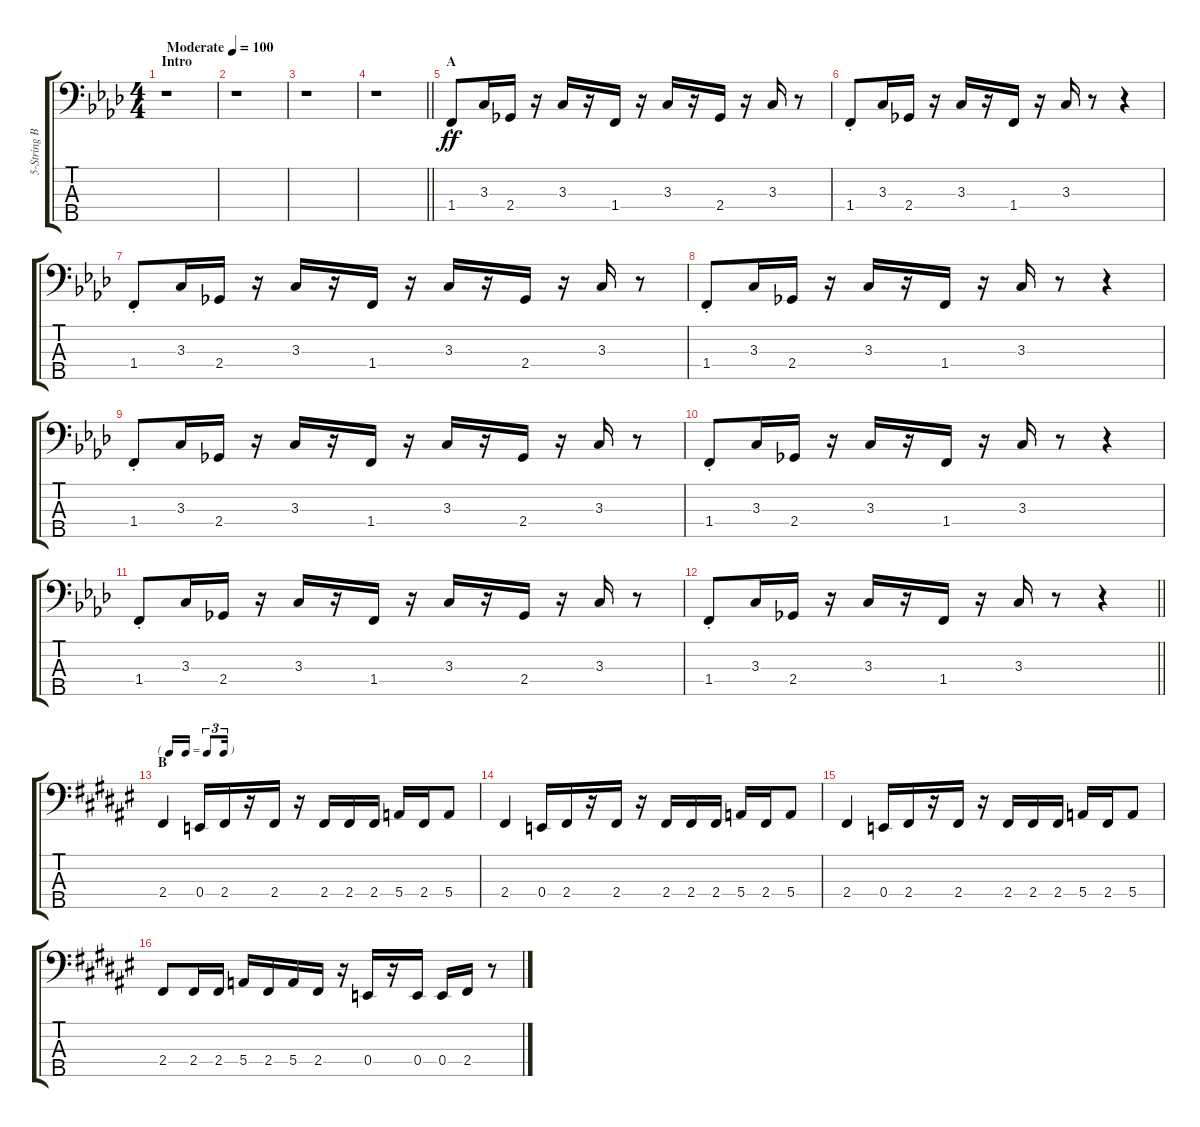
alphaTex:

\track ("5-String Bass" "5-String B") {instrument electricbassfinger}
\staff {score tabs}
\tuning (G2 D2 A1 E1 B0) {hide}
\ts (4 4)
\section ("" "Intro")
\tempo (100 "Moderate")
\clef f4
\ks fminor
r.1{dy ff instrument electricbassfinger} |
r.1 |
r.1 |
\barLineRight lightlight
r.1 |
\section ("" "A")
1.4{st}.8 3.3.16 2.4.16 r.16 3.3.16 r.16 1.4.16 r.16 3.3.16 r.16 2.4.16 r.16 3.3.16 r.8 |
1.4{st}.8 3.3.16 2.4.16 r.16 3.3.16 r.16 1.4.16 r.16 3.3.16 r.8 r.4 |
1.4{st}.8 3.3.16 2.4.16 r.16 3.3.16 r.16 1.4.16 r.16 3.3.16 r.16 2.4.16 r.16 3.3.16 r.8 |
1.4{st}.8 3.3.16 2.4.16 r.16 3.3.16 r.16 1.4.16 r.16 3.3.16 r.8 r.4 |
1.4{st}.8 3.3.16 2.4.16 r.16 3.3.16 r.16 1.4.16 r.16 3.3.16 r.16 2.4.16 r.16 3.3.16 r.8 |
1.4{st}.8 3.3.16 2.4.16 r.16 3.3.16 r.16 1.4.16 r.16 3.3.16 r.8 r.4 |
1.4{st}.8 3.3.16 2.4.16 r.16 3.3.16 r.16 1.4.16 r.16 3.3.16 r.16 2.4.16 r.16 3.3.16 r.8 |
\barLineRight lightlight
1.4{st}.8 3.3.16 2.4.16 r.16 3.3.16 r.16 1.4.16 r.16 3.3.16 r.8 r.4 |
\tf triplet16th
\section ("" "B")
\ks f#
2.4.4 0.4.16 2.4.16 r.16 2.4.16 r.16 2.4.16 2.4.16 2.4.16 5.4.16 2.4.16 5.4.8 |
2.4.4 0.4.16 2.4.16 r.16 2.4.16 r.16 2.4.16 2.4.16 2.4.16 5.4.16 2.4.16 5.4.8 |
2.4.4 0.4.16 2.4.16 r.16 2.4.16 r.16 2.4.16 2.4.16 2.4.16 5.4.16 2.4.16 5.4.8 |
2.4.8 2.4.16 2.4.16 5.4.16 2.4.16 5.4.16 2.4.16 r.16 0.4.16 r.16 0.4.16 0.4.16 2.4.16 r.8
